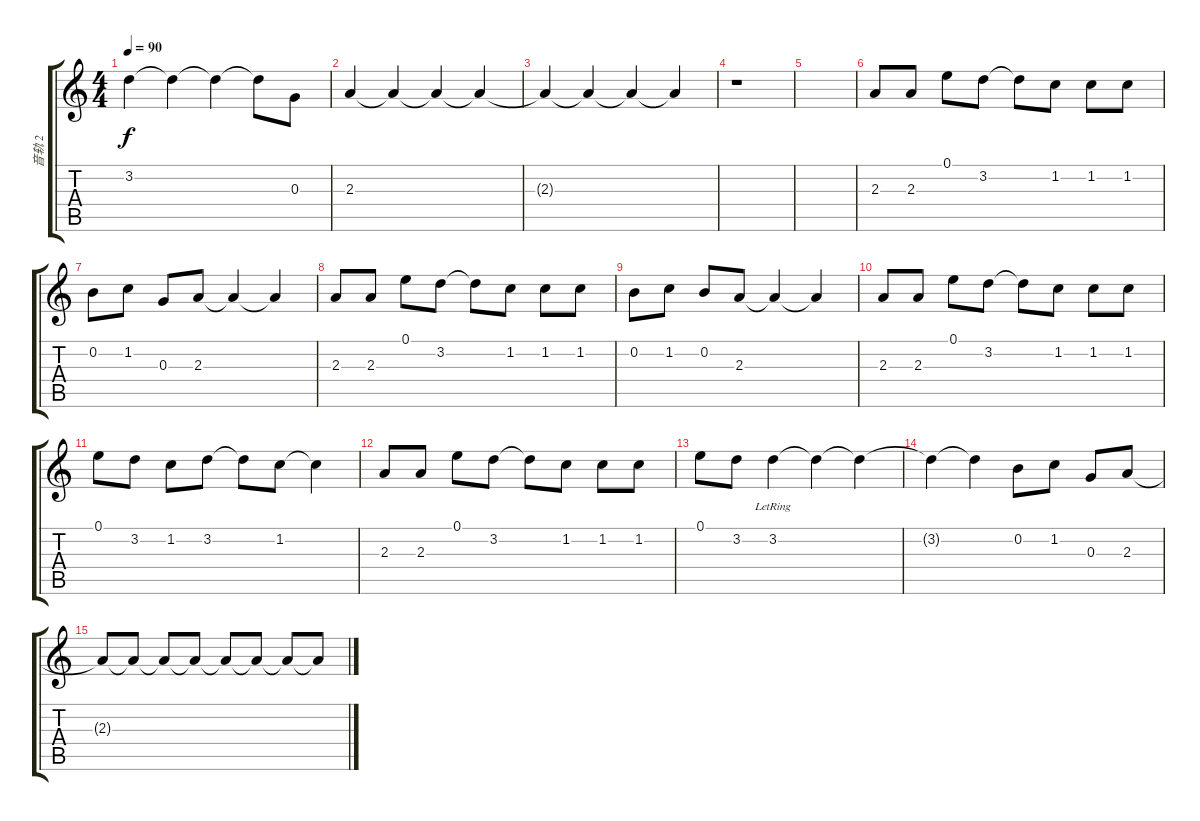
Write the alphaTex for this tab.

\track ("音轨 2" "音轨 2") {instrument overdrivenguitar}
\staff {score tabs}
\tuning (E4 B3 G3 D3 A2 E2) {hide}
\ts (4 4)
\tempo 90
\clef g2
\ks c
3.2{t}.4{dy f} 3.2{t}.4 3.2{t}.4 3.2{t}.8 0.3.8 |
2.3.4 2.3{t}.4 2.3{t}.4 2.3{t}.4 |
2.3{t}.4 2.3{t}.4 2.3{t}.4 2.3{t}.4 |
r.1 |
|
2.3.8 2.3.8 0.1.8 3.2.8 3.2{t}.8 1.2.8 1.2.8 1.2.8 |
0.2.8 1.2.8 0.3.8 2.3.8 2.3{t}.4 2.3{t}.4 |
2.3.8 2.3.8 0.1.8 3.2.8 3.2{t}.8 1.2.8 1.2.8 1.2.8 |
0.2.8 1.2.8 0.2.8 2.3.8 2.3{t}.4 2.3{t}.4 |
2.3.8 2.3.8 0.1.8 3.2.8 3.2{t}.8 1.2.8 1.2.8 1.2.8 |
0.1.8 3.2.8 1.2.8 3.2.8 3.2{t}.8 1.2.8 1.2{t}.4 |
2.3.8 2.3.8 0.1.8 3.2.8 3.2{t}.8 1.2.8 1.2.8 1.2.8 |
0.1.8 3.2.8 3.2{lr}.4 3.2{t}.4 3.2{t}.4 |
3.2{t}.4 3.2{t}.4 0.2.8 1.2.8 0.3.8 2.3.8 |
2.3{t}.8 2.3{t}.8 2.3{t}.8 2.3{t}.8 2.3{t}.8 2.3{t}.8 2.3{t}.8 2.3{t}.8
